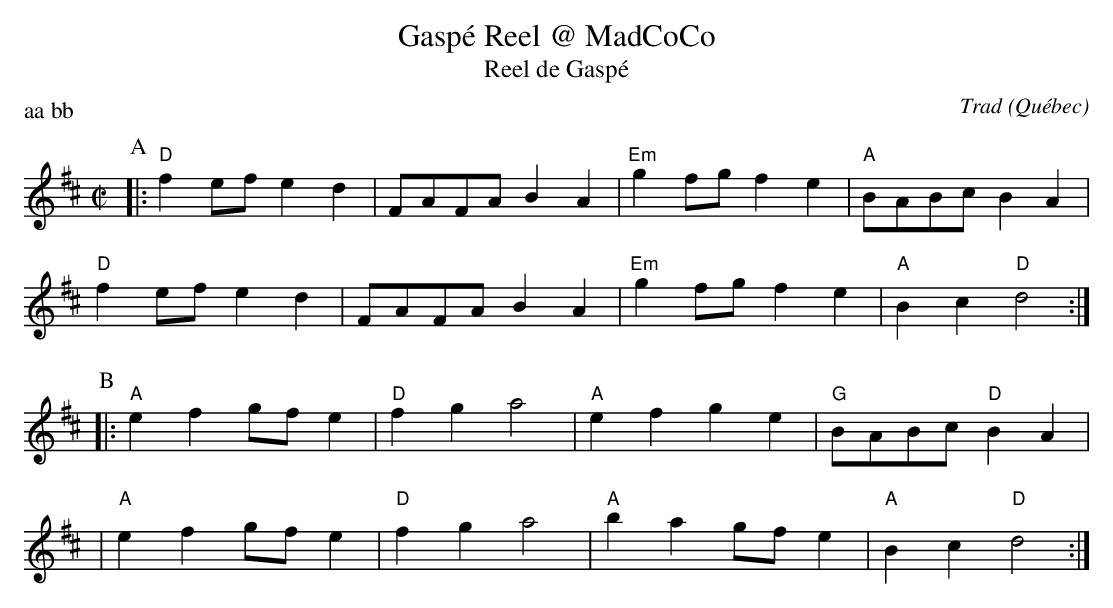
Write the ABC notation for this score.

X:1
T:Gaspé Reel @ MadCoCo
T:Reel de Gaspé
C:Trad
O:Québec
P:aa bb
M:C|
L:1/8
K:Dmaj
P:A
|: "D" f2 ef e2 d2 | FAFA B2 A2 | "Em" g2 fg f2 e2 | "A" BABc B2 A2 |
"D" f2 ef e2 d2 | FAFA B2 A2 | "Em" g2 fg f2 e2 |"A" B2 c2 "D" d4 :|
P:B
|:"A" e2 f2 gf e2 | "D" f2 g2 a4 | "A" e2 f2 g2 e2 | "G" BABc "D" B2 A2 |
|"A" e2 f2 gf e2 | "D" f2 g2 a4 | "A" b2 a2 gf e2 | "A" B2 c2 "D" d4:|
